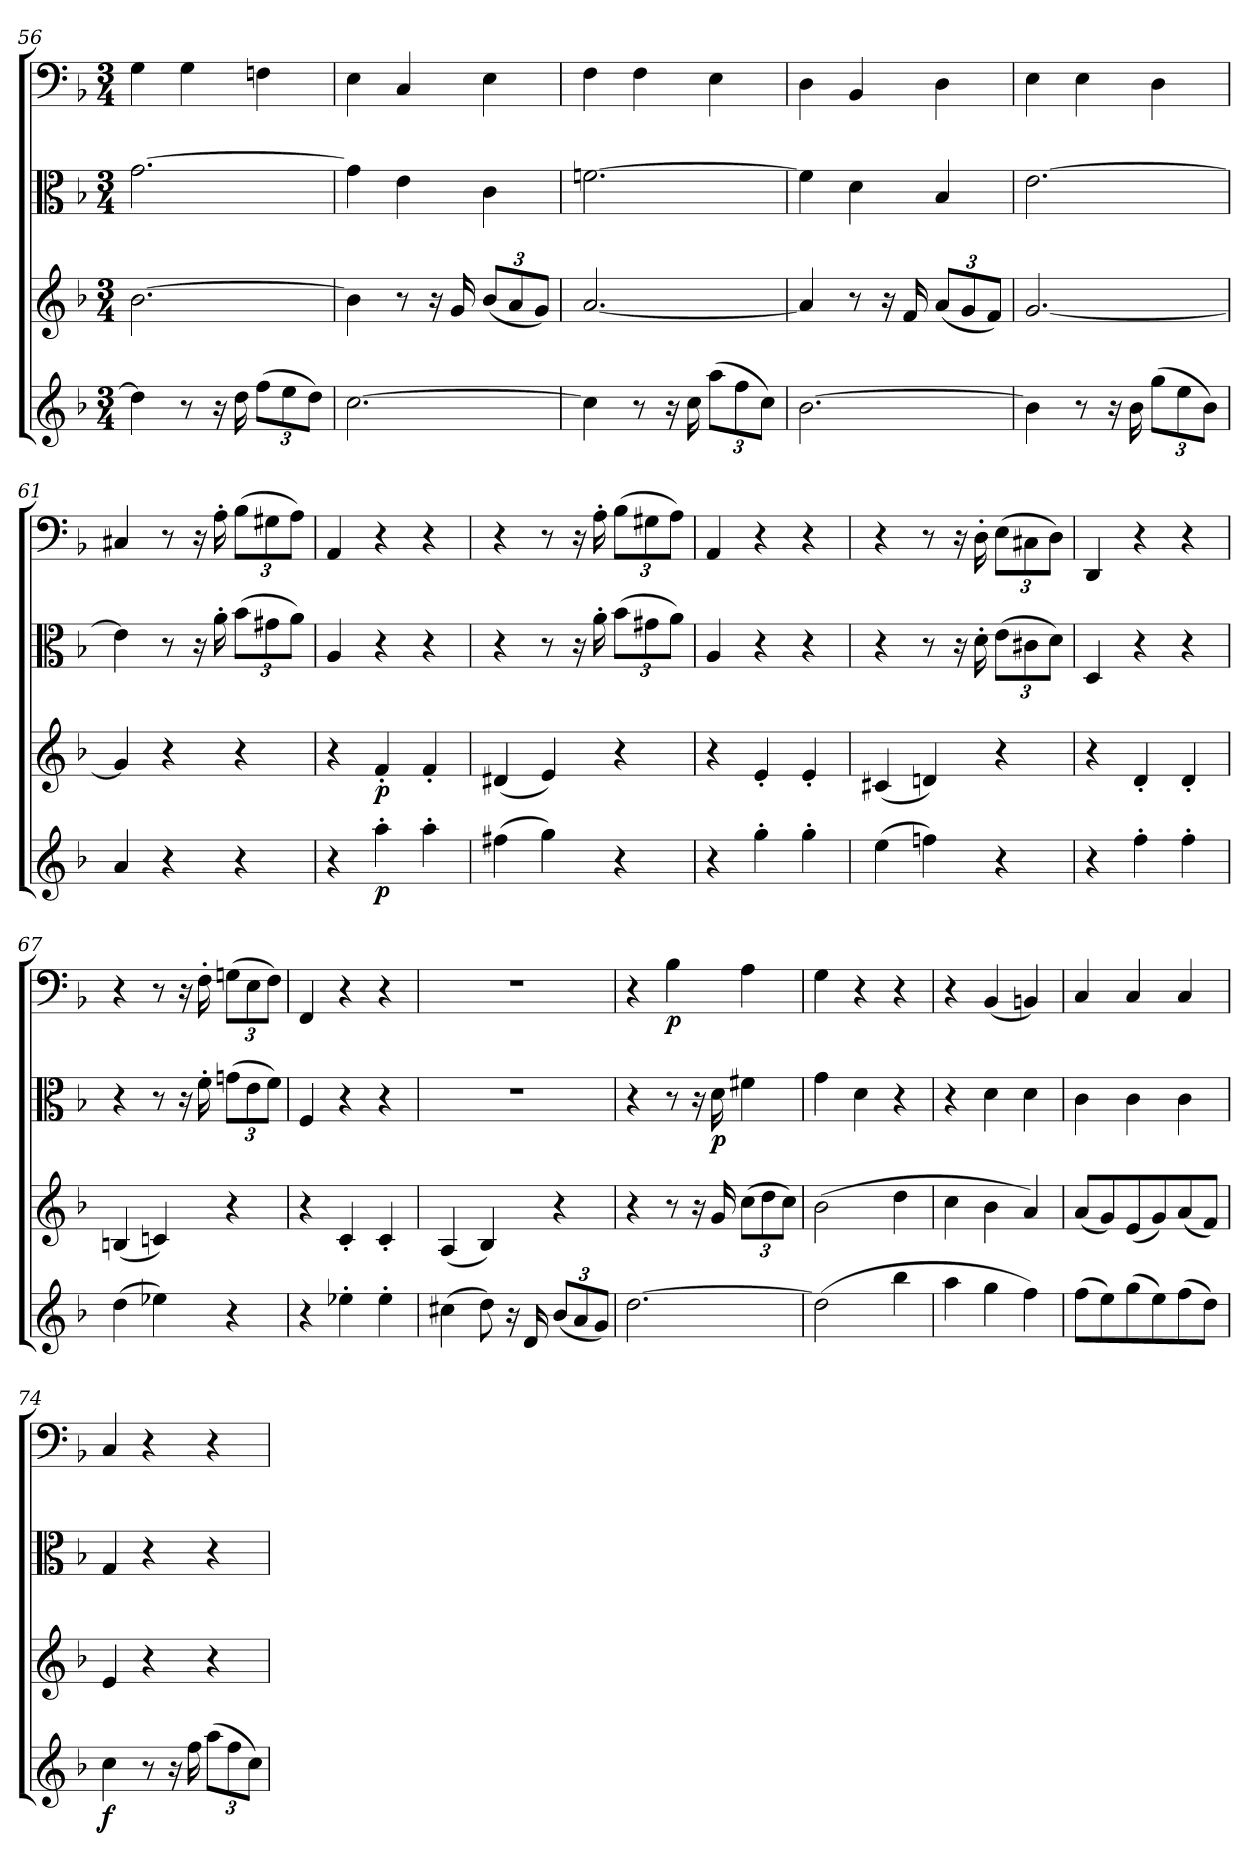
**kern	**dynam	**kern	**dynam	**kern	**dynam	**kern	**dynam
*part4	*part4	*part3	*part3	*part2	*part2	*part1	*part1
*staff4	*staff4	*staff3	*staff3	*staff2	*staff2	*staff1	*staff1
*clefG2	*	*clefG2	*	*clefC3	*	*clefF4	*
*k[b-]	*	*k[b-]	*	*k[b-]	*	*k[b-]	*
*F:	*	*F:	*	*F:	*	*F:	*
*M3/4	*	*M3/4	*	*M3/4	*	*M3/4	*
=56	=56	=56	=56	=56	=56	=56	=56
4dd\]	.	[2.b-\	.	[2.g\	.	4G\	.
8r	.	.	.	.	.	4G\	.
16r	.	.	.	.	.	.	.
16dd\	.	.	.	.	.	.	.
(12ff\L	.	.	.	.	.	4Fn\	.
12ee\	.	.	.	.	.	.	.
12dd\J)	.	.	.	.	.	.	.
=57	=57	=57	=57	=57	=57	=57	=57
[2.cc\	.	4b-\]	.	4g\]	.	4E\	.
.	.	8r	.	4e\	.	4C/	.
.	.	16r	.	.	.	.	.
.	.	16g/	.	.	.	.	.
.	.	(12b-/L	.	4c\	.	4E\	.
.	.	12a/	.	.	.	.	.
.	.	12g/J)	.	.	.	.	.
=58	=58	=58	=58	=58	=58	=58	=58
4cc\]	.	[2.a/	.	[2.fn\	.	4F\	.
8r	.	.	.	.	.	4F\	.
16r	.	.	.	.	.	.	.
16cc\	.	.	.	.	.	.	.
(12aa\L	.	.	.	.	.	4E\	.
12ff\	.	.	.	.	.	.	.
12cc\J)	.	.	.	.	.	.	.
=59	=59	=59	=59	=59	=59	=59	=59
[2.b-\	.	4a/]	.	4f\]	.	4D\	.
.	.	8r	.	4d\	.	4BB-/	.
.	.	16r	.	.	.	.	.
.	.	16f/	.	.	.	.	.
.	.	(12a/L	.	4B-/	.	4D\	.
.	.	12g/	.	.	.	.	.
.	.	12f/J)	.	.	.	.	.
=60	=60	=60	=60	=60	=60	=60	=60
4b-\]	.	[2.g/	.	[2.e\	.	4E\	.
8r	.	.	.	.	.	4E\	.
16r	.	.	.	.	.	.	.
16b-\	.	.	.	.	.	.	.
(12gg\L	.	.	.	.	.	4D\	.
12ee\	.	.	.	.	.	.	.
12b-\J)	.	.	.	.	.	.	.
=61	=61	=61	=61	=61	=61	=61	=61
4a/	.	4g/]	.	4e\]	.	4C#X/	.
4r	.	4r	.	8r	.	8r	.
.	.	.	.	16r	.	16r	.
.	.	.	.	16a'\	.	16A'\	.
4r	.	4r	.	(12b-\L	.	(12B-\L	.
.	.	.	.	12g#X\	.	12G#X\	.
.	.	.	.	12a\J)	.	12A\J)	.
=62	=62	=62	=62	=62	=62	=62	=62
4r	.	4r	.	4A/	.	4AA/	.
4aa'\	p	4f'/	p	4r	.	4r	.
4aa'\	.	4f'/	.	4r	.	4r	.
=63	=63	=63	=63	=63	=63	=63	=63
(4ff#X\	.	(4d#X/	.	4r	.	4r	.
4gg\)	.	4e/)	.	8r	.	8r	.
.	.	.	.	16r	.	16r	.
.	.	.	.	16a'\	.	16A'\	.
4r	.	4r	.	(12b-\L	.	(12B-\L	.
.	.	.	.	12g#X\	.	12G#X\	.
.	.	.	.	12a\J)	.	12A\J)	.
=64	=64	=64	=64	=64	=64	=64	=64
4r	.	4r	.	4A/	.	4AA/	.
4gg'\	.	4e'/	.	4r	.	4r	.
4gg'\	.	4e'/	.	4r	.	4r	.
=65	=65	=65	=65	=65	=65	=65	=65
(4ee\	.	(4c#X/	.	4r	.	4r	.
4ffn\)	.	4dn/)	.	8r	.	8r	.
.	.	.	.	16r	.	16r	.
.	.	.	.	16d'\	.	16D'\	.
4r	.	4r	.	(12e\L	.	(12E\L	.
.	.	.	.	12c#X\	.	12C#X\	.
.	.	.	.	12d\J)	.	12D\J)	.
=66	=66	=66	=66	=66	=66	=66	=66
4r	.	4r	.	4D/	.	4DD/	.
4ff'\	.	4d'/	.	4r	.	4r	.
4ff'\	.	4d'/	.	4r	.	4r	.
=67	=67	=67	=67	=67	=67	=67	=67
(4dd\	.	(4Bn/	.	4r	.	4r	.
4ee-X\)	.	4cn/)	.	8r	.	8r	.
.	.	.	.	16r	.	16r	.
.	.	.	.	16f'\	.	16F'\	.
4r	.	4r	.	(12gn\L	.	(12Gn\L	.
.	.	.	.	12e\	.	12E\	.
.	.	.	.	12f\J)	.	12F\J)	.
=68	=68	=68	=68	=68	=68	=68	=68
4r	.	4r	.	4F/	.	4FF/	.
4ee-X'\	.	4c'/	.	4r	.	4r	.
4ee-'\	.	4c'/	.	4r	.	4r	.
=69	=69	=69	=69	=69	=69	=69	=69
(4cc#X\	.	(4A/	.	2.r	.	2.r	.
8dd\)	.	4B-/)	.	.	.	.	.
16r	.	.	.	.	.	.	.
16d/	.	.	.	.	.	.	.
(12b-/L	.	4r	.	.	.	.	.
12a/	.	.	.	.	.	.	.
12g/J)	.	.	.	.	.	.	.
=70	=70	=70	=70	=70	=70	=70	=70
[2.dd\	.	4r	.	4r	.	4r	.
.	.	8r	.	8r	.	4B-\	p
.	.	16r	.	16r	.	.	.
.	.	16g/	.	16d\	p	.	.
.	.	(12cc\L	.	4f#X\	.	4A\	.
.	.	12dd\	.	.	.	.	.
.	.	12cc\J)	.	.	.	.	.
=71	=71	=71	=71	=71	=71	=71	=71
(2dd\]	.	(2b-\	.	4g\	.	4G\	.
.	.	.	.	4d\	.	4r	.
4bb-\	.	4dd\	.	4r	.	4r	.
=72	=72	=72	=72	=72	=72	=72	=72
4aa\	.	4cc\	.	4r	.	4r	.
4gg\	.	4b-\	.	4d\	.	(4BB-/	.
4ff\)	.	4a/)	.	4d\	.	4BBn/)	.
=73	=73	=73	=73	=73	=73	=73	=73
(8ff\L	.	(8a/L	.	4c\	.	4C/	.
8ee\)	.	8g/)	.	.	.	.	.
(8gg\	.	(8e/	.	4c\	.	4C/	.
8ee\)	.	8g/)	.	.	.	.	.
(8ff\	.	(8a/	.	4c\	.	4C/	.
8dd\J)	.	8f/J)	.	.	.	.	.
=74	=74	=74	=74	=74	=74	=74	=74
4cc\	f	4e/	.	4G/	.	4C/	.
8r	.	4r	.	4r	.	4r	.
16r	.	.	.	.	.	.	.
16ff\	.	.	.	.	.	.	.
(12aa\L	.	4r	.	4r	.	4r	.
12ff\	.	.	.	.	.	.	.
12cc\J)	.	.	.	.	.	.	.
=	=	=	=	=	=	=	=
*-	*-	*-	*-	*-	*-	*-	*-
